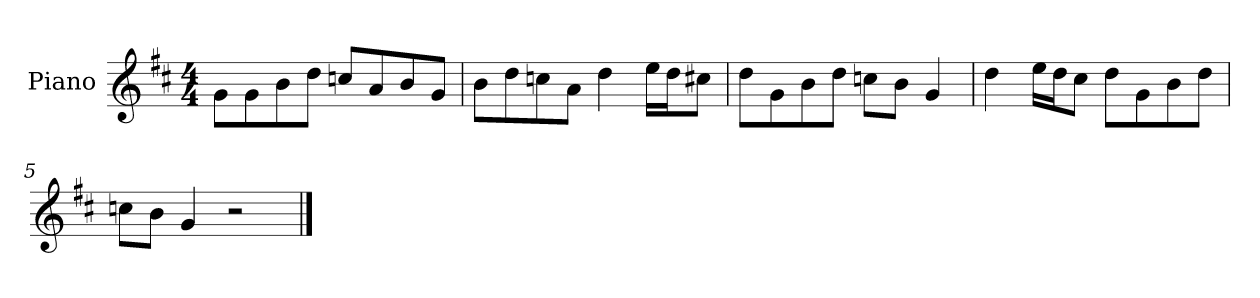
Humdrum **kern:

**kern
*part1
*staff1
*I"Piano
*I'P-no
*clefG2
*k[f#c#]
*M4/4
*MM90
=1
8g\L
8g\
8b\
8dd\J
8ccn/L
8a/
8b/
8g/J
=2
8b\L
8dd\
8ccn\
8a\J
4dd\
16ee\LL
16dd\J
8cc#X\J
=3
8dd\L
8g\
8b\
8dd\J
8ccn\L
8b\J
4g/
=4
4dd\
16ee\LL
16dd\J
8cc#\J
8dd\L
8g\
8b\
8dd\J
=5
8ccn\L
8b\J
4g/
2r
==
*-
